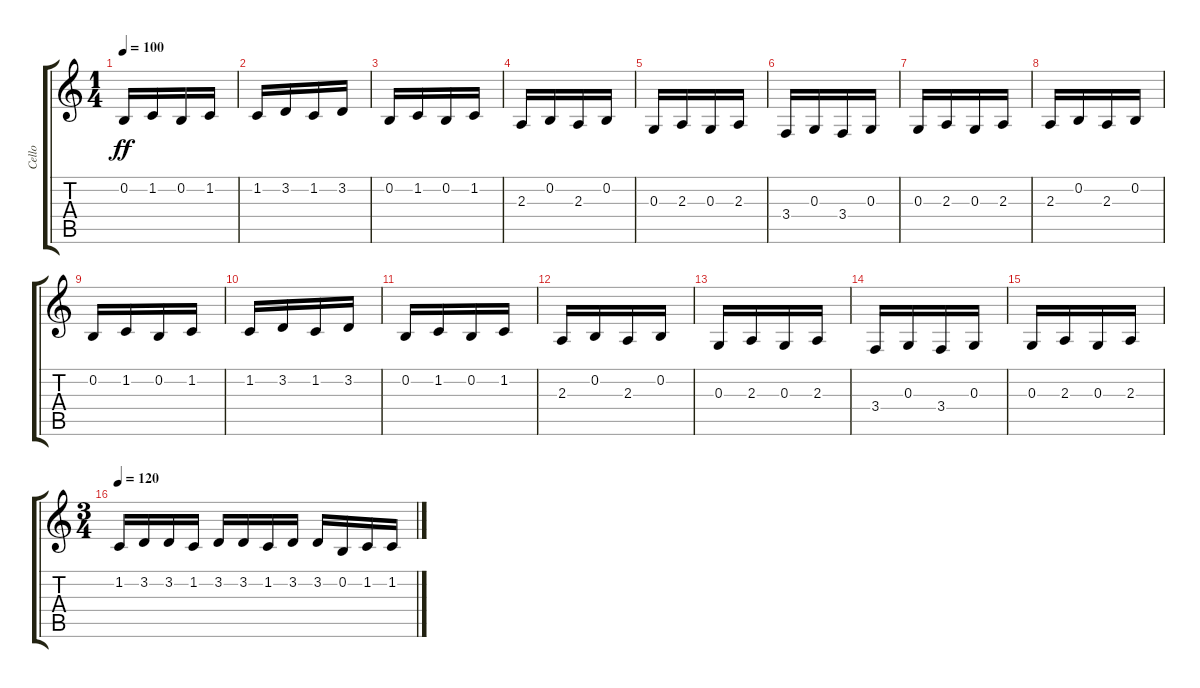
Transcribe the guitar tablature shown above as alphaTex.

\track ("Cello" "Cello") {instrument cello}
\staff {score tabs}
\tuning (E4 B3 G3 D3 A2 E2) {hide}
\ts (1 4)
\tempo 100
\clef g2
\ks c
0.2.16{dy ff} 1.2.16 0.2.16 1.2.16 |
1.2.16 3.2.16 1.2.16 3.2.16 |
0.2.16 1.2.16 0.2.16 1.2.16 |
2.3.16 0.2.16 2.3.16 0.2.16 |
0.3.16 2.3.16 0.3.16 2.3.16 |
3.4.16 0.3.16 3.4.16 0.3.16 |
0.3.16 2.3.16 0.3.16 2.3.16 |
2.3.16 0.2.16 2.3.16 0.2.16 |
0.2.16 1.2.16 0.2.16 1.2.16 |
1.2.16 3.2.16 1.2.16 3.2.16 |
0.2.16 1.2.16 0.2.16 1.2.16 |
2.3.16 0.2.16 2.3.16 0.2.16 |
0.3.16 2.3.16 0.3.16 2.3.16 |
3.4.16 0.3.16 3.4.16 0.3.16 |
0.3.16 2.3.16 0.3.16 2.3.16 |
\ts (3 4)
\tempo 120
1.2.16 3.2.16 3.2.16 1.2.16 3.2.16 3.2.16 1.2.16 3.2.16 3.2.16 0.2.16 1.2.16 1.2.16
